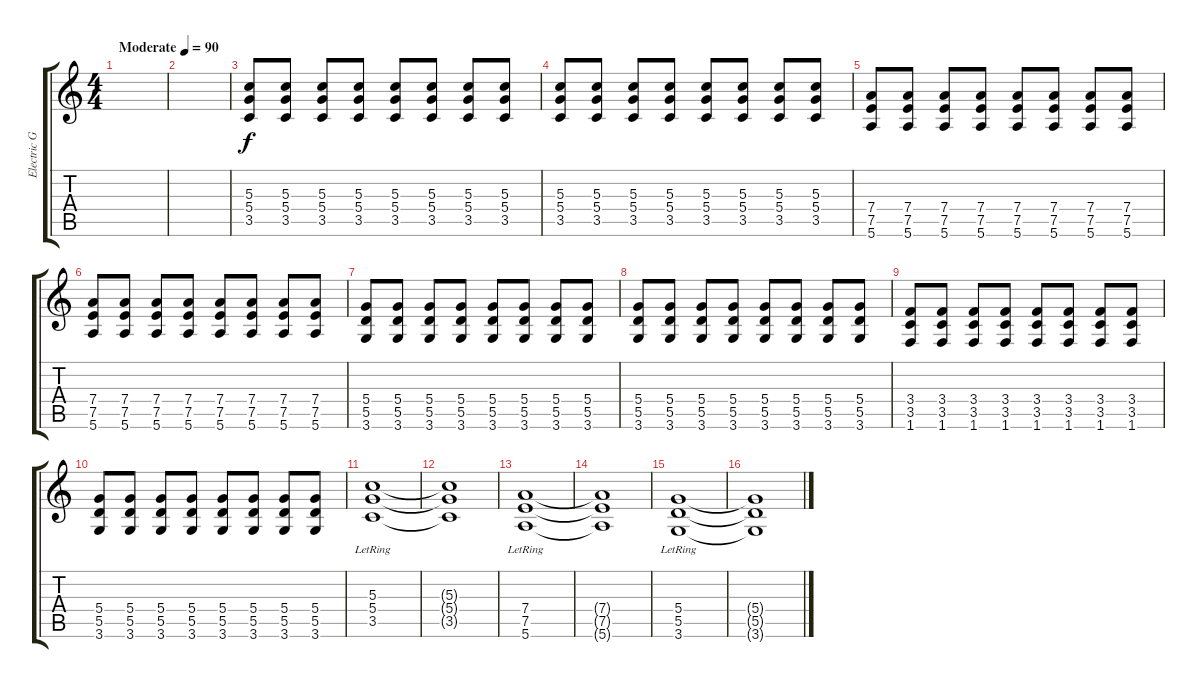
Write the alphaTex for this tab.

\track ("Electric Guitar" "Electric G") {instrument distortionguitar}
\staff {score tabs}
\tuning (E4 B3 G3 D3 A2 E2) {hide}
\ts (4 4)
\tempo (90 "Moderate")
\clef g2
\ks c
|
|
(5.3 5.4 3.5).8 (5.3 5.4 3.5).8 (5.3 5.4 3.5).8 (5.3 5.4 3.5).8 (5.3 5.4 3.5).8 (5.3 5.4 3.5).8 (5.3 5.4 3.5).8 (5.3 5.4 3.5).8 |
(5.3 5.4 3.5).8 (5.3 5.4 3.5).8 (5.3 5.4 3.5).8 (5.3 5.4 3.5).8 (5.3 5.4 3.5).8 (5.3 5.4 3.5).8 (5.3 5.4 3.5).8 (5.3 5.4 3.5).8 |
(7.4 7.5 5.6).8 (7.4 7.5 5.6).8 (7.4 7.5 5.6).8 (7.4 7.5 5.6).8 (7.4 7.5 5.6).8 (7.4 7.5 5.6).8 (7.4 7.5 5.6).8 (7.4 7.5 5.6).8 |
(7.4 7.5 5.6).8 (7.4 7.5 5.6).8 (7.4 7.5 5.6).8 (7.4 7.5 5.6).8 (7.4 7.5 5.6).8 (7.4 7.5 5.6).8 (7.4 7.5 5.6).8 (7.4 7.5 5.6).8 |
(5.4 5.5 3.6).8 (5.4 5.5 3.6).8 (5.4 5.5 3.6).8 (5.4 5.5 3.6).8 (5.4 5.5 3.6).8 (5.4 5.5 3.6).8 (5.4 5.5 3.6).8 (5.4 5.5 3.6).8 |
(5.4 5.5 3.6).8 (5.4 5.5 3.6).8 (5.4 5.5 3.6).8 (5.4 5.5 3.6).8 (5.4 5.5 3.6).8 (5.4 5.5 3.6).8 (5.4 5.5 3.6).8 (5.4 5.5 3.6).8 |
(3.4 3.5 1.6).8 (3.4 3.5 1.6).8 (3.4 3.5 1.6).8 (3.4 3.5 1.6).8 (3.4 3.5 1.6).8 (3.4 3.5 1.6).8 (3.4 3.5 1.6).8 (3.4 3.5 1.6).8 |
(5.4 5.5 3.6).8 (5.4 5.5 3.6).8 (5.4 5.5 3.6).8 (5.4 5.5 3.6).8 (5.4 5.5 3.6).8 (5.4 5.5 3.6).8 (5.4 5.5 3.6).8 (5.4 5.5 3.6).8 |
(5.3{lr} 5.4 3.5).1 |
(5.3{t} 5.4{t} 3.5{t}).1 |
(7.4 7.5 5.6{lr}).1 |
(7.4{t} 7.5{t} 5.6{t}).1 |
(5.4 5.5 3.6{lr}).1 |
(5.4{t} 5.5{t} 3.6{t}).1
